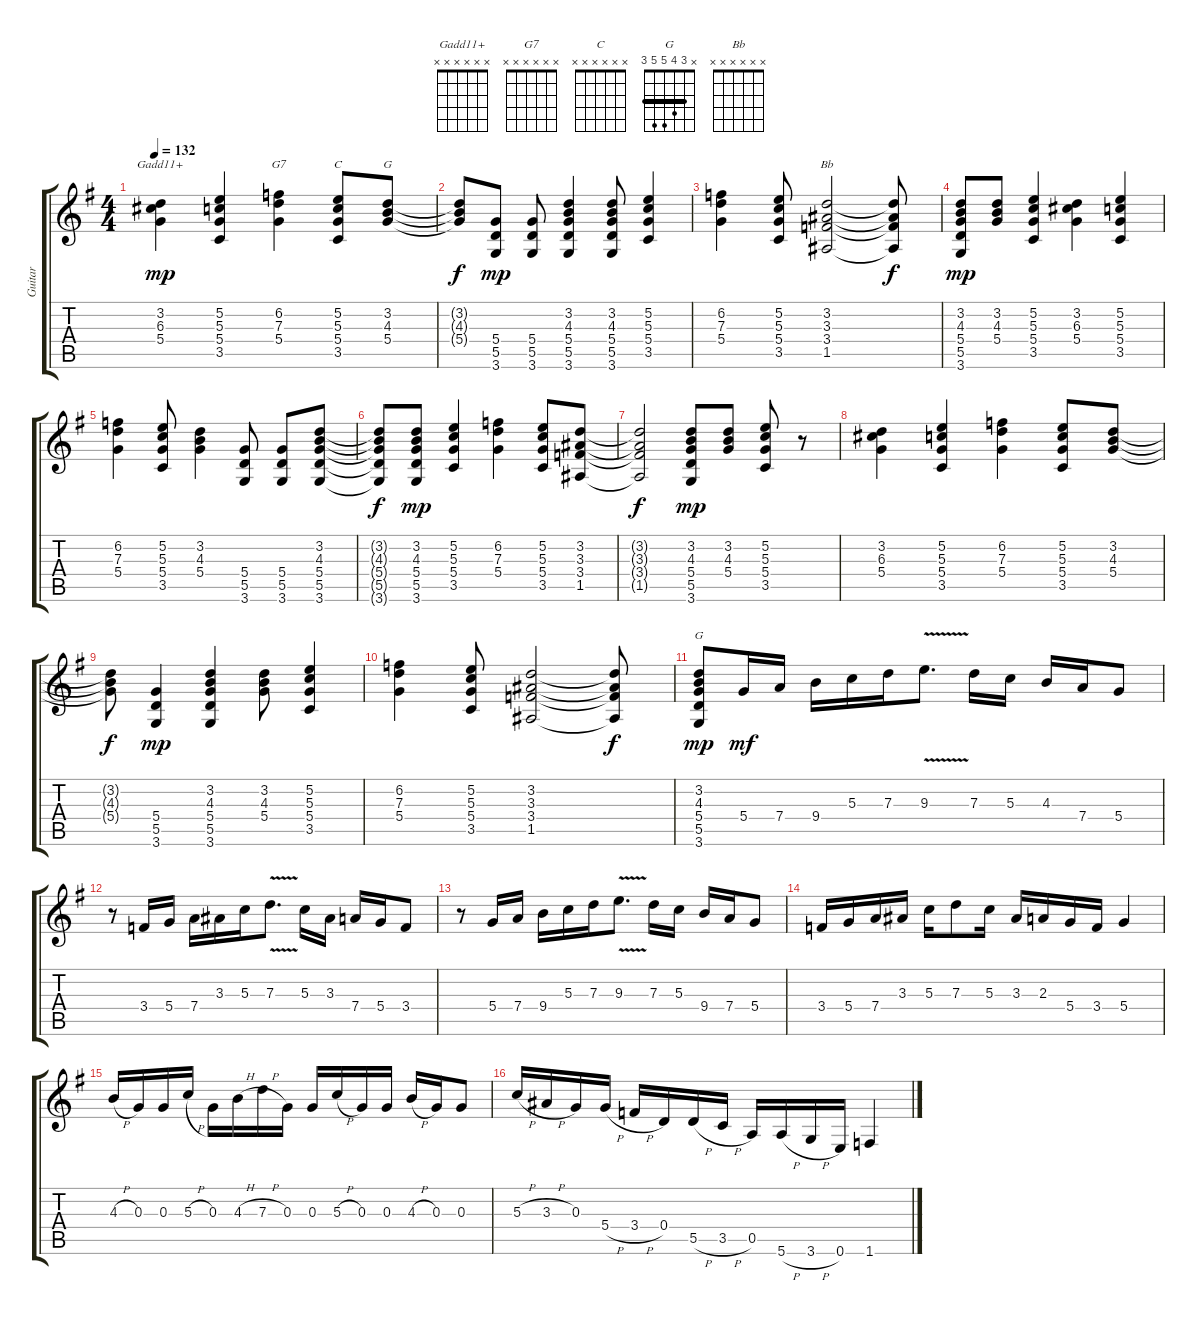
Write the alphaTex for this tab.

\track ("Guitar" "Guitar") {instrument overdrivenguitar}
\staff {score tabs}
\tuning (E4 B3 G3 D3 A2 E2) {hide}
\chord ("Gadd11+" x x x x x x)
\chord ("G7" x x x x x x)
\chord ("C" x x x x x x)
\chord ("G" x x x x x x)
\chord ("Bb" x x x x x x)
\chord ("G" x 3 4 5 5 3) {barre 3}
\ts (4 4)
\tempo 132
\clef g2
\ks g
(3.2 6.3 5.4).4{ch "Gadd11+" dy mp} (5.2 5.3 5.4 3.5).4 (6.2 7.3 5.4).4{ch "G7"} (5.2 5.3 5.4 3.5).8{ch "C"} (3.2 4.3 5.4).8{ch "G"} |
(3.2{t} 4.3{t} 5.4{t}).8{dy f} (5.4 5.5 3.6).8{dy mp} (5.4 5.5 3.6).8 (3.2 4.3 5.4 5.5 3.6).4 (3.2 4.3 5.4 5.5 3.6).8 (5.2 5.3 5.4 3.5).4 |
(6.2 7.3 5.4).4 (5.2 5.3 5.4 3.5).8 (3.2 3.3 3.4 1.5).2{ch "Bb"} (3.2{t} 3.3{t} 3.4{t} 1.5{t}).8{dy f} |
(3.2 4.3 5.4 5.5 3.6).8{dy mp} (3.2 4.3 5.4).8 (5.2 5.3 5.4 3.5).4 (3.2 6.3 5.4).4 (5.2 5.3 5.4 3.5).4 |
(6.2 7.3 5.4).4 (5.2 5.3 5.4 3.5).8 (3.2 4.3 5.4).4 (5.4 5.5 3.6).8 (5.4 5.5 3.6).8 (3.2 4.3 5.4 5.5 3.6).8 |
(3.2{t} 4.3{t} 5.4{t} 5.5{t} 3.6{t}).8{dy f} (3.2 4.3 5.4 5.5 3.6).8{dy mp} (5.2 5.3 5.4 3.5).4 (6.2 7.3 5.4).4 (5.2 5.3 5.4 3.5).8 (3.2 3.3 3.4 1.5).8 |
(3.2{t} 3.3{t} 3.4{t} 1.5{t}).2{dy f} (3.2 4.3 5.4 5.5 3.6).8{dy mp} (3.2 4.3 5.4).8 (5.2 5.3 5.4 3.5).8 r.8 |
(3.2 6.3 5.4).4 (5.2 5.3 5.4 3.5).4 (6.2 7.3 5.4).4 (5.2 5.3 5.4 3.5).8 (3.2 4.3 5.4).8 |
(3.2{t} 4.3{t} 5.4{t}).8{dy f} (5.4 5.5 3.6).4{dy mp} (3.2 4.3 5.4 5.5 3.6).4 (3.2 4.3 5.4).8 (5.2 5.3 5.4 3.5).4 |
(6.2 7.3 5.4).4 (5.2 5.3 5.4 3.5).8 (3.2 3.3 3.4 1.5).2 (3.2{t} 3.3{t} 3.4{t} 1.5{t}).8{dy f} |
(3.2 4.3 5.4 5.5 3.6).8{ch "G" dy mp} 5.4.16{dy mf} 7.4.16 9.4.16 5.3.16 7.3.16 9.3{v}.8{d} 7.3.16 5.3.16 4.3.16 7.4.16 5.4.8 |
r.8 3.4.16 5.4.16 7.4.16 3.3.16 5.3.16 7.3{v}.8{d} 5.3.16 3.3.16 7.4.16 5.4.16 3.4.8 |
r.8 5.4.16 7.4.16 9.4.16 5.3.16 7.3.16 9.3{v}.8{d} 7.3.16 5.3.16 9.4.16 7.4.16 5.4.8 |
3.4.16 5.4.16 7.4.16 3.3.16 5.3.16 7.3.8 5.3.16 3.3.16 2.3.16 5.4.16 3.4.16 5.4.4 |
4.3{h}.16 0.3.16 0.3.16 5.3{h}.16 0.3.16 4.3{h}.16 7.3{h}.16 0.3.16 0.3.16 5.3{h}.16 0.3.16 0.3.16 4.3{h}.16 0.3.16 0.3.8 |
5.3{h}.16 3.3{h}.16 0.3.16 5.4{h}.16 3.4{h}.16 0.4.16 5.5{h}.16 3.5{h}.16 0.5.16 5.6{h}.16 3.6{h}.16 0.6.16 1.6.4
